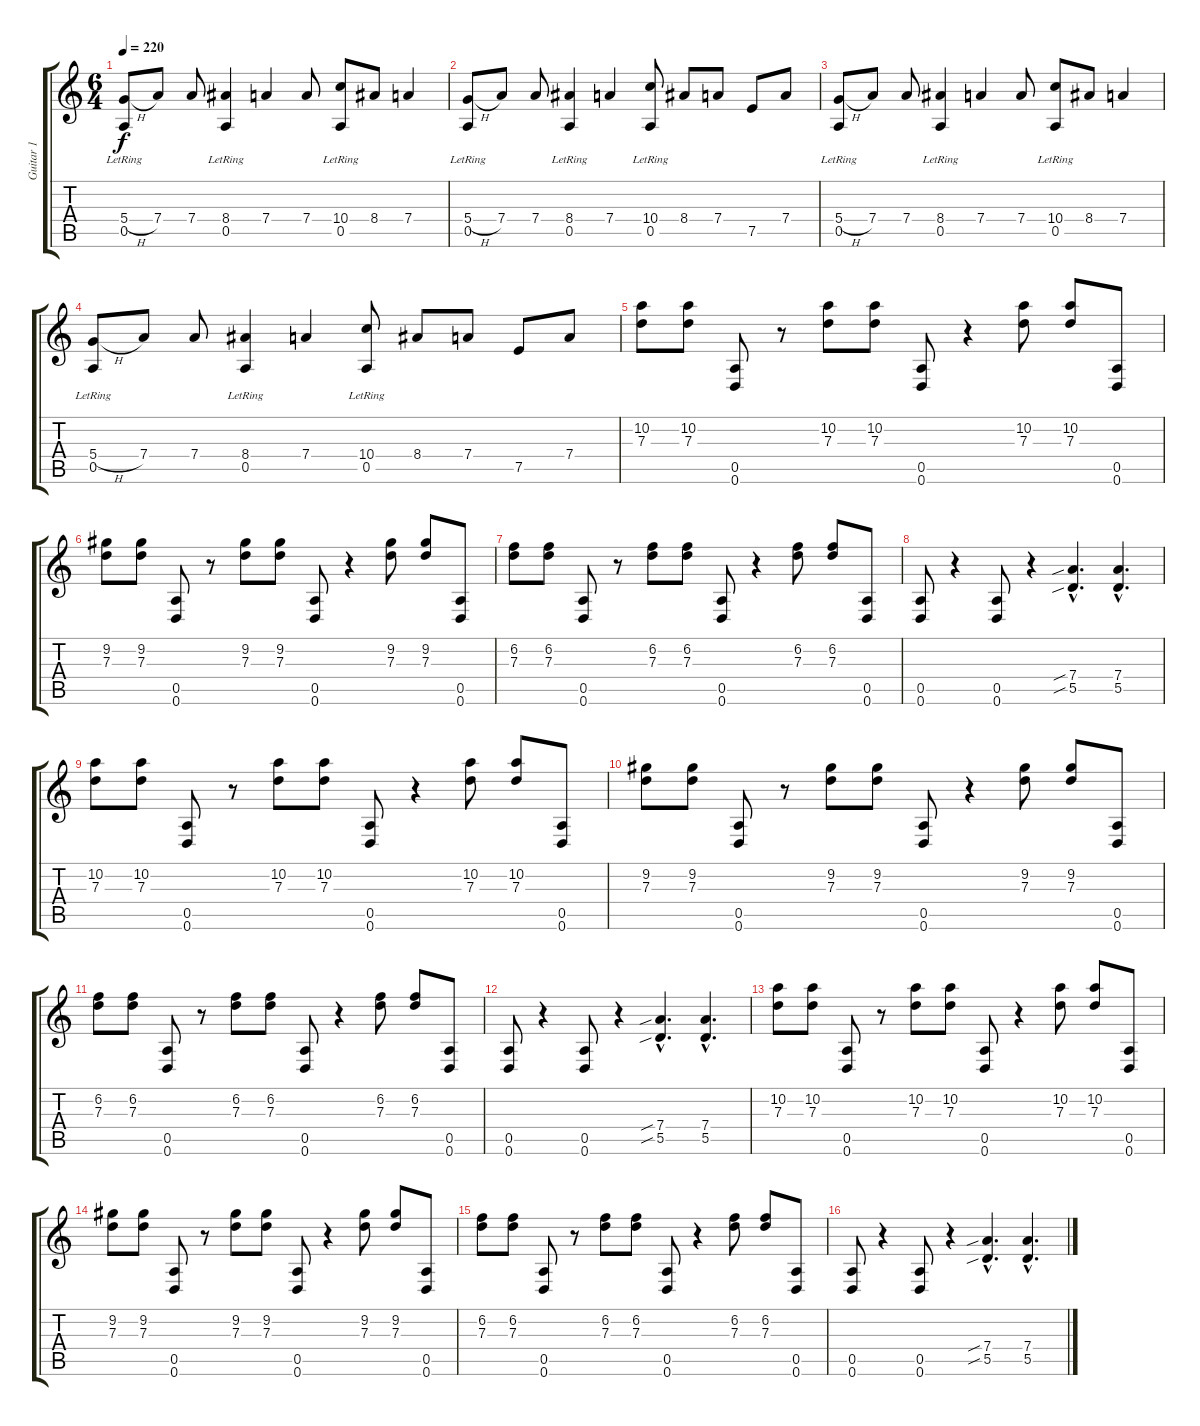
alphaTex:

\track ("Guitar 1" "Guitar 1") {instrument distortionguitar}
\staff {score tabs}
\tuning (E4 B3 G3 D3 A2 D2) {hide}
\ts (6 4)
\tempo 220
\clef g2
\ks c
(5.4{h} 0.5{lr}).8{dy f} 7.4.8 7.4.8 (8.4 0.5{lr}).4 7.4.4 7.4.8 (10.4 0.5{lr}).8 8.4.8 7.4.4 |
(5.4{h} 0.5{lr}).8 7.4.8 7.4.8 (8.4 0.5{lr}).4 7.4.4 (10.4 0.5{lr}).8 8.4.8 7.4.8 7.5.8 7.4.8 |
(5.4{h} 0.5{lr}).8 7.4.8 7.4.8 (8.4 0.5{lr}).4 7.4.4 7.4.8 (10.4 0.5{lr}).8 8.4.8 7.4.4 |
(5.4{h} 0.5{lr}).8 7.4.8 7.4.8 (8.4 0.5{lr}).4 7.4.4 (10.4 0.5{lr}).8 8.4.8 7.4.8 7.5.8 7.4.8 |
(10.2 7.3).8 (10.2 7.3).8 (0.5 0.6).8 r.8 (10.2 7.3).8 (10.2 7.3).8 (0.5 0.6).8 r.4 (10.2 7.3).8 (10.2 7.3).8 (0.5 0.6).8 |
(9.2 7.3).8 (9.2 7.3).8 (0.5 0.6).8 r.8 (9.2 7.3).8 (9.2 7.3).8 (0.5 0.6).8 r.4 (9.2 7.3).8 (9.2 7.3).8 (0.5 0.6).8 |
(6.2 7.3).8 (6.2 7.3).8 (0.5 0.6).8 r.8 (6.2 7.3).8 (6.2 7.3).8 (0.5 0.6).8 r.4 (6.2 7.3).8 (6.2 7.3).8 (0.5 0.6).8 |
(0.5 0.6).8 r.4 (0.5 0.6).8 r.4 (7.4{sib hac} 5.5{sib hac}).4{d} (7.4{hac} 5.5{hac}).4{d} |
(10.2 7.3).8 (10.2 7.3).8 (0.5 0.6).8 r.8 (10.2 7.3).8 (10.2 7.3).8 (0.5 0.6).8 r.4 (10.2 7.3).8 (10.2 7.3).8 (0.5 0.6).8 |
(9.2 7.3).8 (9.2 7.3).8 (0.5 0.6).8 r.8 (9.2 7.3).8 (9.2 7.3).8 (0.5 0.6).8 r.4 (9.2 7.3).8 (9.2 7.3).8 (0.5 0.6).8 |
(6.2 7.3).8 (6.2 7.3).8 (0.5 0.6).8 r.8 (6.2 7.3).8 (6.2 7.3).8 (0.5 0.6).8 r.4 (6.2 7.3).8 (6.2 7.3).8 (0.5 0.6).8 |
(0.5 0.6).8 r.4 (0.5 0.6).8 r.4 (7.4{sib hac} 5.5{sib hac}).4{d} (7.4{hac} 5.5{hac}).4{d} |
(10.2 7.3).8 (10.2 7.3).8 (0.5 0.6).8 r.8 (10.2 7.3).8 (10.2 7.3).8 (0.5 0.6).8 r.4 (10.2 7.3).8 (10.2 7.3).8 (0.5 0.6).8 |
(9.2 7.3).8 (9.2 7.3).8 (0.5 0.6).8 r.8 (9.2 7.3).8 (9.2 7.3).8 (0.5 0.6).8 r.4 (9.2 7.3).8 (9.2 7.3).8 (0.5 0.6).8 |
(6.2 7.3).8 (6.2 7.3).8 (0.5 0.6).8 r.8 (6.2 7.3).8 (6.2 7.3).8 (0.5 0.6).8 r.4 (6.2 7.3).8 (6.2 7.3).8 (0.5 0.6).8 |
(0.5 0.6).8 r.4 (0.5 0.6).8 r.4 (7.4{sib hac} 5.5{sib hac}).4{d} (7.4{hac} 5.5{hac}).4{d}
